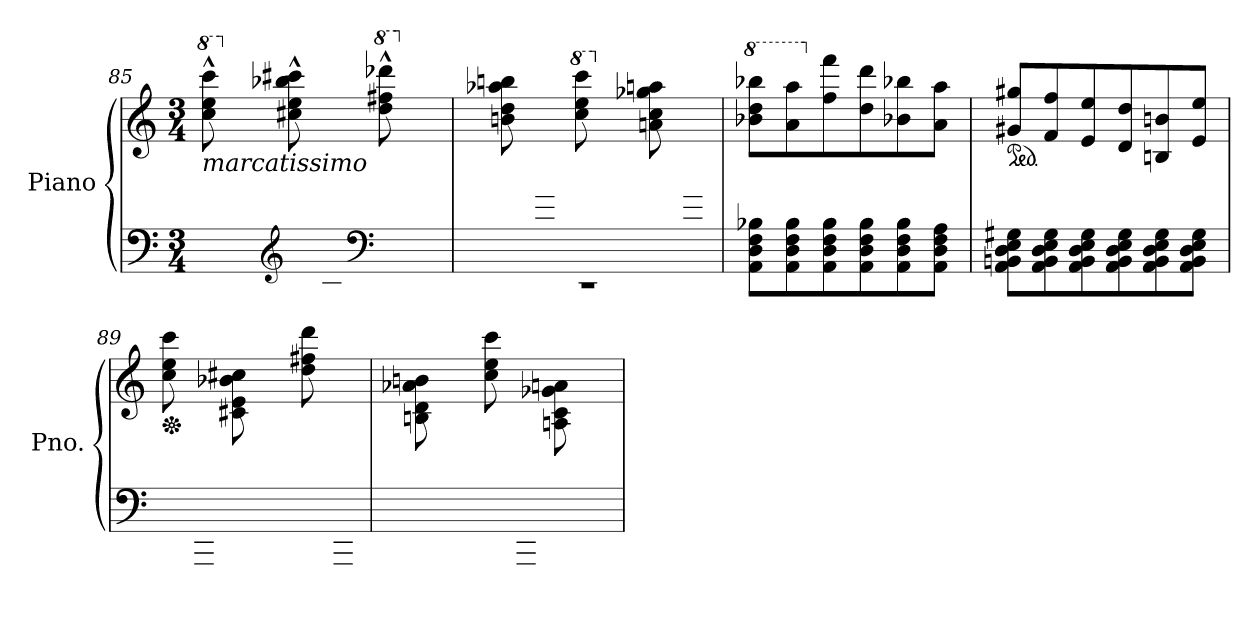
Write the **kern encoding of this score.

**kern	**kern	**dynam
*part1	*part1	*part1
*staff2	*staff1	*staff1/2
*I"Piano	*	*
*I'Pno.	*	*
*clefF4	*clefG2	*
*k[]	*k[]	*
*M3/4	*M3/4	*
=85	=85	=85
*^	*	*
*	*	*8va	*
!	!	!LO:TX:b:i:t=marcatissimo	!
8ryy	8ryy	8ccc\^^ 8eee\^^ 8cccc\^^L	.
*	*	*X8va	*
8AA/^^ 8E/^^ 8A/^^J	8rEEyy	8ryy	.
*clefG2	*	*	*
8ryy	8ryy	8cc#X\^^ 8ee\^^ 8bb-X\^^ 8ccc#X\^^L	.
8c#X/^^ 8g/^^ 8b-X/^^J	8rffyy	8ryy	.
*clefF4	*	*	*
*	*	*8va	*
8ryy	8ryy	8ddd\^^ 8fff#X\^^ 8dddd-X\^^L	.
*	*	*X8va	*
8AA/^^ 8F#X/^^ 8A/^^J	8rEEyy	8ryy	.
=86	=86	=86	=86
8ryy	2.r	8bn\ 8dd\ 8aa-X\ 8bbn\L	.
8B/ 8fn/ 8a-X/J	.	8ryy	.
*	*	*8va	*
8ryy	.	8ccc\ 8eee\ 8cccc\L	.
*	*	*X8va	*
8AAn/ 8E/ 8An/J	.	8ryy	.
8ryy	.	8an\ 8cc\ 8gg-X\ 8aan\L	.
8A/ 8e-X/ 8g-X/J	.	8ryy	.
*v	*v	*	*
!!LO:LB:g=z
=87	=87	=87
*	*8va	*
!	!	!LO:DY:b
8AA\ 8D\ 8F\ 8B-X\L	8bb-X\ 8ddd\ 8bbb-X\L	other-dynamics
8AA\ 8D\ 8F\ 8B-\	8aa\ 8aaa\	.
*	*X8va	*
8AA\ 8D\ 8F\ 8B-\	8ff\ 8fff\	.
8AA\ 8D\ 8F\ 8B-\	8dd\ 8ddd\	.
8AA\ 8D\ 8F\ 8B-\	8b-X\ 8bb-X\	.
8AA\ 8D\ 8F\ 8A\J	8a\ 8aa\J	.
=88	=88	=88
*	*ped	*
8AA\ 8BBn\ 8D\ 8E\ 8G#X\L	8g#X/ 8gg#X/L	.
8AA\ 8BB\ 8D\ 8E\ 8G#\	8f/ 8ff/	.
8AA\ 8BB\ 8D\ 8E\ 8G#\	8e/ 8ee/	.
8AA\ 8BB\ 8D\ 8E\ 8G#\	8d/ 8dd/	.
8AA\ 8BB\ 8D\ 8E\ 8G#\	8Bn/ 8bn/	.
8AA\ 8BB\ 8D\ 8E\ 8G#\J	8e/ 8ee/J	.
=89	=89	=89
*^	*	*
*	*	*Xped	*
8ryy	2.ryy	8cc\ 8ee\ 8ccc\L	.
8AAA/ 8EE/ 8AA/J	.	8ryy	.
8ryy	.	8c#X\ 8e\ 8b-X\ 8cc#X\L	.
8C#X/ 8G/ 8B-X/J	.	8ryy	.
8ryy	.	8dd\ 8ff#X\ 8ddd\L	.
8AAA/ 8FF#X/ 8AA/J	.	8ryy	.
=90	=90	=90	=90
8ryy	2.ryy	8Bn\ 8d\ 8a-X\ 8bn\L	.
8BB/ 8Fn/ 8A-X/J	.	8ryy	.
8ryy	.	8cc\ 8ee\ 8ccc\L	.
8AAAn/ 8EE/ 8AAn/J	.	8ryy	.
8ryy	.	8An\ 8c\ 8g-X\ 8an\L	.
8AA/ 8E-X/ 8G-X/J	.	8ryy	.
*v	*v	*	*
=	=	=
*-	*-	*-
